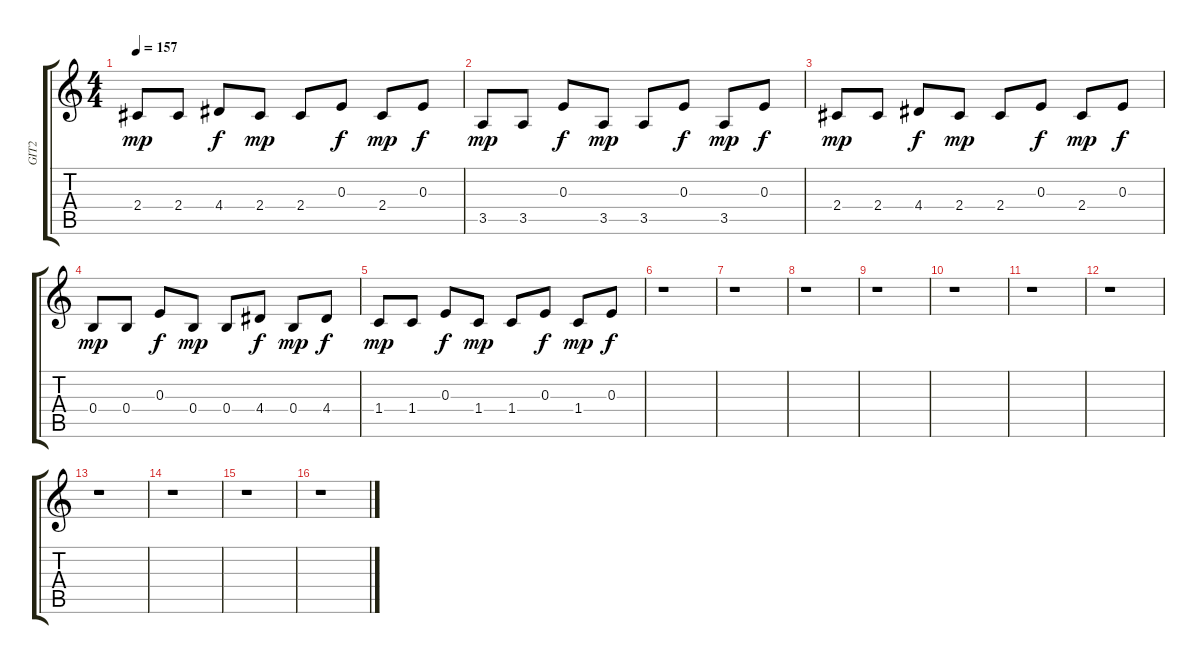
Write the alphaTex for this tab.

\track ("GIT2" "GIT2") {instrument electricguitarclean}
\staff {score tabs}
\tuning (Db4 Ab3 E3 B2 Gb2 Db2) {hide}
\ts (4 4)
\tempo 157
\clef g2
\ks c
2.4.8{dy mp} 2.4.8 4.4.8{dy f} 2.4.8{dy mp} 2.4.8 0.3.8{dy f} 2.4.8{dy mp} 0.3.8{dy f} |
3.5.8{dy mp} 3.5.8 0.3.8{dy f} 3.5.8{dy mp} 3.5.8 0.3.8{dy f} 3.5.8{dy mp} 0.3.8{dy f} |
2.4.8{dy mp} 2.4.8 4.4.8{dy f} 2.4.8{dy mp} 2.4.8 0.3.8{dy f} 2.4.8{dy mp} 0.3.8{dy f} |
0.4.8{dy mp} 0.4.8 0.3.8{dy f} 0.4.8{dy mp} 0.4.8 4.4.8{dy f} 0.4.8{dy mp} 4.4.8{dy f} |
1.4.8{dy mp} 1.4.8 0.3.8{dy f} 1.4.8{dy mp} 1.4.8 0.3.8{dy f} 1.4.8{dy mp} 0.3.8{dy f} |
r.1 |
r.1 |
r.1 |
r.1 |
r.1 |
r.1 |
r.1 |
r.1 |
r.1 |
r.1 |
r.1
